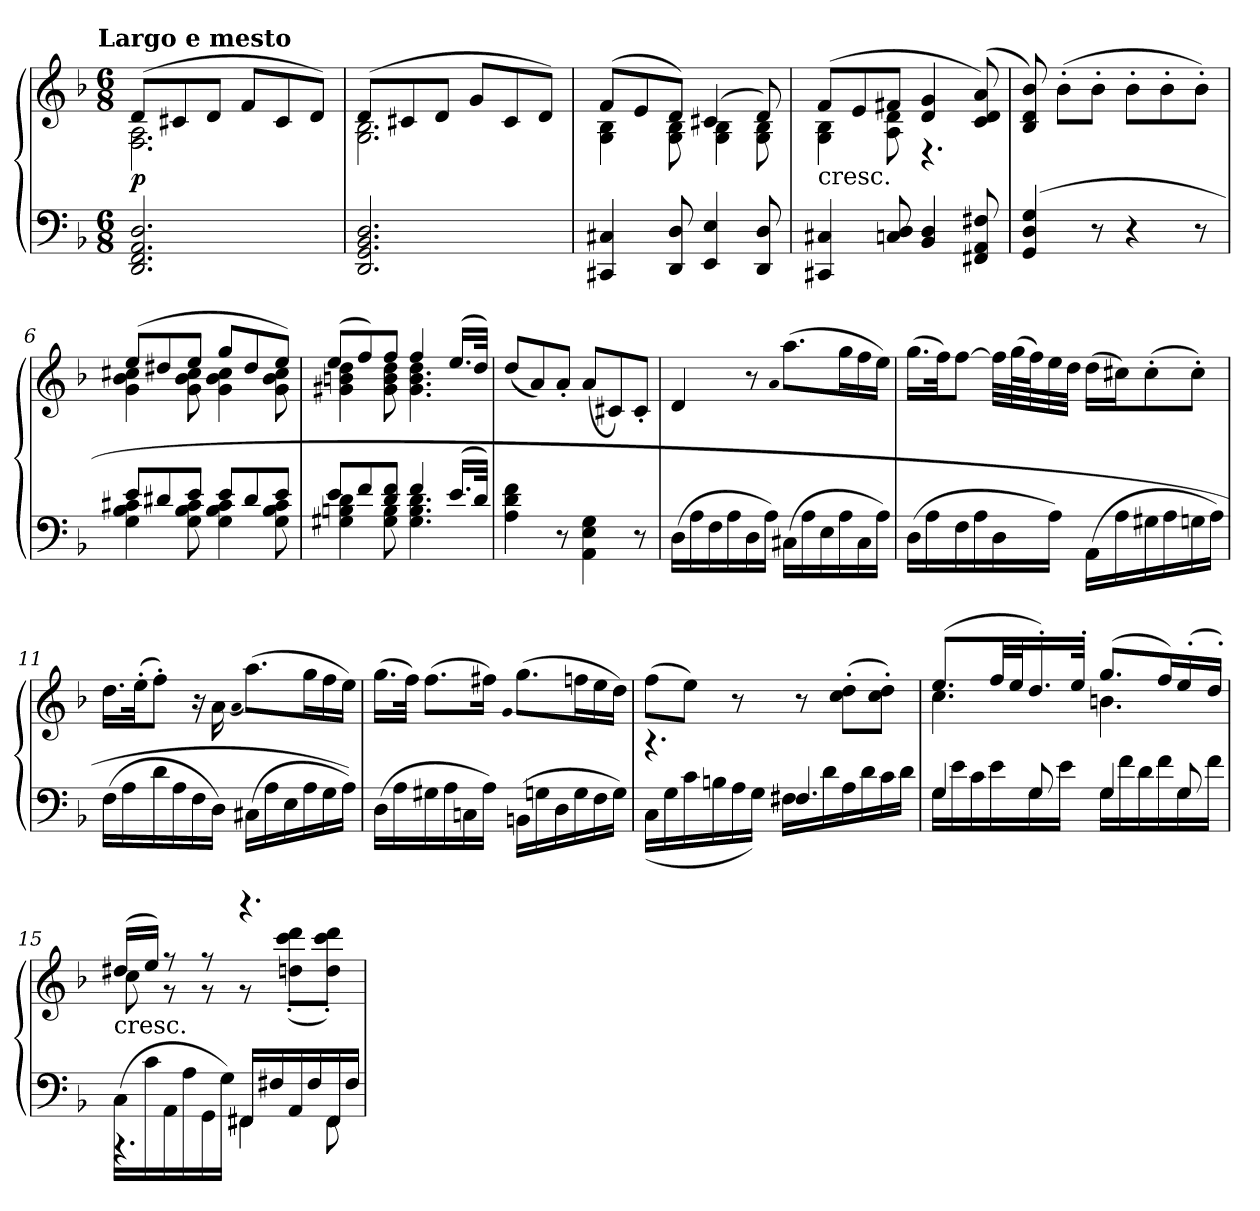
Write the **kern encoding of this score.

**kern	**kern	**dynam
*part1	*part1	*part1
*staff2	*staff1	*staff1/2
*clefF4	*clefG2	*
*k[b-]	*k[b-]	*
*d:	*d:	*
!!LO:TX:omd:t=Largo e mesto
*M6/8	*M6/8	*
*MM40	*MM40	*
=1	=1	=1
*	*^	*
2.DD/ 2.FF/ 2.AA/ 2.D/	(8d/L	2.F\ 2.A\	p
.	8c#X/	.	.
.	8d/J	.	.
.	8f/L	.	.
.	8c#/	.	.
.	8d/J)	.	.
=2	=2	=2	=2
2.DD/ 2.GG/ 2.BB-/ 2.D/	(8d/L	2.G\ 2.B-\	.
.	8c#X/	.	.
.	8d/J	.	.
.	8g/L	.	.
.	8c#/	.	.
.	8d/J)	.	.
=3	=3	=3	=3
4CC#X/ 4C#X/	(8f/L	4G\ 4B-\	.
.	8e/	.	.
8DD/ 8D/	8d/J)	8G\ 8B-\	.
4EE/ 4E/	(4c#X/	4G\ 4B-\	.
8DD/ 8D/	8d/)	8G\ 8B-\	.
=4	=4	=4	=4
!	!LO:TX:c:t=cresc.	!	!
4CC#X/ 4C#X/	(8f/L	4G\ 4B-\	.
.	8e/	.	.
8Cn/ 8D/	8f#X/J	8A\ 8d\	.
4BB-/ 4D/	4d/ 4g/	4.r	.
8FF#X/ 8AA/ 8F#X/	(8c/ 8d/ 8a/)	.	.
*	*v	*v	*
=5	=5	=5
(4GG/ 4D/ 4G/	8B-/ 8d/ 8b-/)	.
.	(8b-'\L	.
8r	8b-'\J	.
4r	8b-'\L	.
.	8b-'\	.
8r	8b-'\J)	.
=6	=6	=6
*^	*^	*
8e/L	4G\ 4B-\ 4c#X\	(8ee/L	4g\ 4b-\ 4cc#X\	.
8d#X/	.	8dd#X/	.	.
8e/J	8G\ 8B-\ 8c#\	8ee/J	8g\ 8b-\ 8cc#\	.
8e/L	4G\ 4B-\ 4c#\	8gg/L	4g\ 4b-\ 4cc#\	.
8d#/	.	8dd#/	.	.
8e/J	8G\ 8B-\ 8c#\	8ee/J)	8g\ 8b-\ 8cc#\	.
=7	=7	=7	=7	=7
8e/L	4G#X\ 4Bn\ 4d\	(8ee/L	4g#X\ 4bn\ 4dd\	.
8f/	.	8ff/)	.	.
8d/ 8f/J	8G#\ 8B\	8ff/J	8g#\ 8b\ 8dd\	.
4f/	4.G#\ 4.B\ 4.d\	4ff/	4.g#\ 4.b\ 4.dd\	.
(16.e/LL	.	(16.ee/LL	.	.
32d/JJk)	.	32dd/JJk)	.	.
*v	*v	*	*	*
*	*v	*v	*
=8	=8	=8
4A\ 4d\ 4f\	(8dd/L	.
.	8a/)	.
8r	8a'/J	.
4AA\ 4E\ 4G\	(8a/L	.
.	8c#X/)	.
8r	8c#'/J	.
=9	=9	=9
(16D\LL	4d/	.
16A\	.	.
16F\	.	.
16A\	.	.
16D\	8r	.
16A\JJ)	.	.
.	qa	.
(16C#X\LL	(8.aa\L	.
16A\	.	.
16E\	.	.
16A\	16gg\L	.
16C#\	16ff\	.
16A\JJ)	16ee\JJ)	.
=10	=10	=10
(16D\LL	(16.gg\LL	.
16A\	.	.
.	32ff\JK)	.
16F\	[8ff\J	.
16A\	.	.
16D\	32ff\LLL]	.
.	(64gg\L	.
.	64ff\J)	.
16A\JJ)	32ee\	.
.	32dd\JJJ	.
(16AA\LL	(16dd\LL	.
16A\	16cc#X\J)	.
16G#X\	(8cc#'\	.
16A\	.	.
16Gn\	8cc#'\J)	.
16A\JJ)	.	.
=11	=11	=11
(16F\LL	16.dd\LL	.
16A\	.	.
.	(32ee'\JK	.
16d\	8ff'\J)	.
16A\	.	.
16F\	16r	.
16D\JJ)	16a\	.
.	(qa	.
(16C#X\LL	(8.aa\L)	.
16A\	.	.
16E\	.	.
16A\	16gg\L	.
16G\	16ff\	.
16A\JJ))	16ee\JJ)	.
=12	=12	=12
(16D\LL	(16.gg\LL	.
16A\	.	.
.	32ff\JJk)	.
16G#X\	(8.ff\L	.
16A\	.	.
16Cn\	.	.
16A\JJ)	16ff#X\Jk)	.
.	qg	.
(16BBn\LL	(8.gg\L	.
16Gn\	.	.
16D\	.	.
16G\	16ffn\L	.
16F\	16ee\	.
16G\JJ)	16dd\JJ)	.
=13	=13	=13
*^	*	*
4.r	(16C\LL	(8ff\L	.
.	16G\	.	.
.	16c\	8ee\J)	.
.	16Bn\	.	.
.	16A\	8r	.
.	16G\JJ)	.	.
4.F#X/	16F#X\LL	8r	.
.	16d\	.	.
.	16A\	(8cc'\ 8dd'\L	.
.	16d\	.	.
.	16c\	8cc'\ 8dd'\J)	.
.	16d\JJ	.	.
=14	=14	=14	=14
*	*	*^	*
16G\LL	4G/	(8.ee/L	4.cc\	.
16e\	.	.	.	.
16c\	.	.	.	.
16e\	.	32ff/LL	.	.
.	.	32ee/J	.	.
16G\	8G/	16.dd'/)	.	.
16e\JJ	.	.	.	.
.	.	32ee'/JJk	.	.
16G\LL	4G/	(8.gg/L	4.bn\	.
16f\	.	.	.	.
16d\	.	.	.	.
16f\	.	16ff/L)	.	.
16G\	8G/	(16ee'/	.	.
16f\JJ	.	16dd'/JJ)	.	.
=15	=15	=15	=15	=15
!	!	!LO:TX:c:t=cresc.	!	!
(16C\LL	4.r	(16dd#X/LL	8cc\	.
16c\	.	16ee/JJ)	.	.
16AA\	.	8r	8r	.
16A\	.	.	.	.
16GG\	.	8r	8r	.
16G\JJ)	.	.	.	.
4FF#X\	16FF#X/LL	4.r	8r	.
.	16F#X/	.	.	.
.	16AA/	.	(8ddn'\ 8ccc'\ 8ddd'\L	.
.	16F#/	.	.	.
8FF#\	16FF#/	.	8dd'\ 8ccc'\ 8ddd'\J)	.
.	16F#/JJ	.	.	.
*v	*v	*	*	*
*	*v	*v	*
=	=	=
*-	*-	*-
